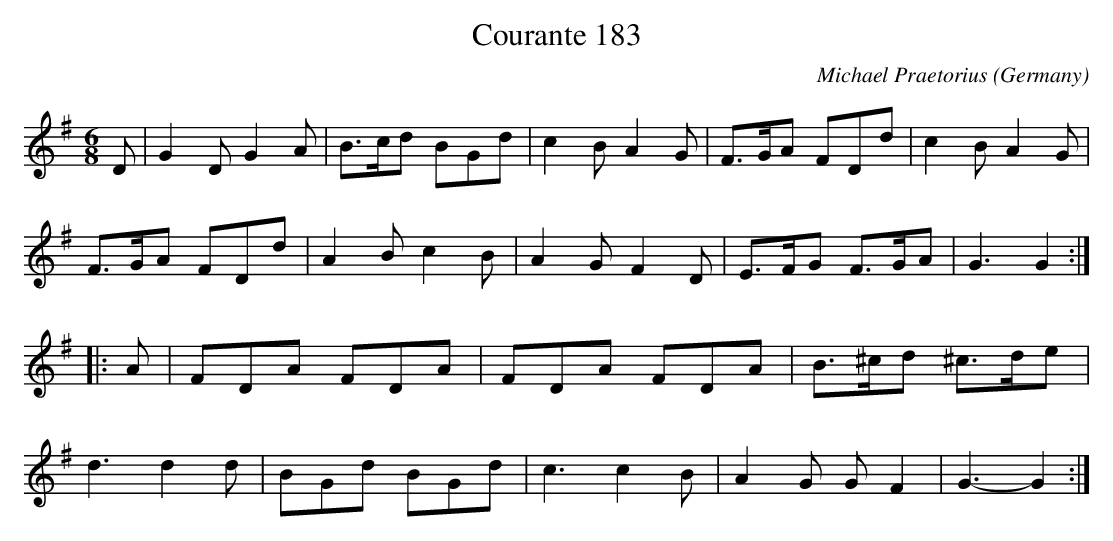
X:1
T:Courante 183
C:Michael Praetorius
L:1/8
M:6/8
O:Germany
K:G
D|G2D G2A|B3/2c/2d BGd|c2B A2G|F3/2G/2A FDd|c2B A2G|
F3/2G/2A FDd|A2B c2B|A2G F2D|E3/2F/2G F3/2G/2A|G3G2:|
|:A|FDA FDA|FDA FDA|B3/2^c/2d ^c3/2d/2e|
d3d2d|BGd BGd|c3c2B|A2G G F2|G3-G2:|
